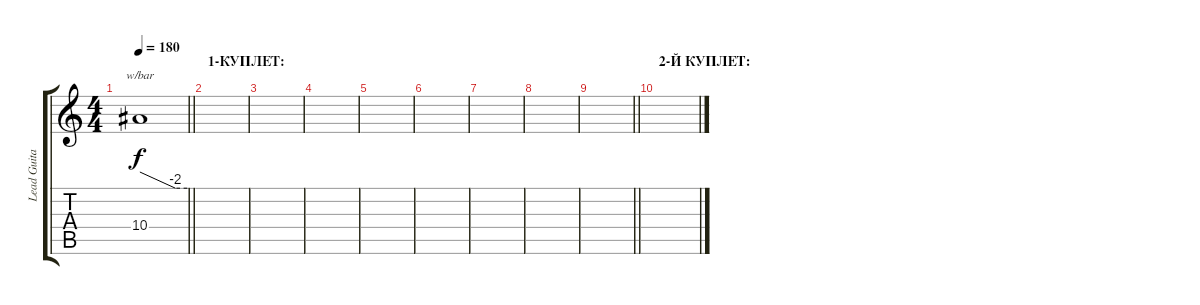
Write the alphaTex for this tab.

\track ("Lead Guitar" "Lead Guita") {instrument distortionguitar}
\staff {score tabs}
\tuning (D4 A3 F3 C3 G2 D2) {hide}
\ts (4 4)
\tempo 180
\clef g2
\barLineRight lightlight
\ks c
10.4.1{tbe (custom default 0 0 45 -8 60 -8) dy f} |
\section ("" "1-КУПЛЕТ:")
|
|
|
|
|
|
|
\barLineRight lightlight
|
\section ("" "2-Й КУПЛЕТ:")
